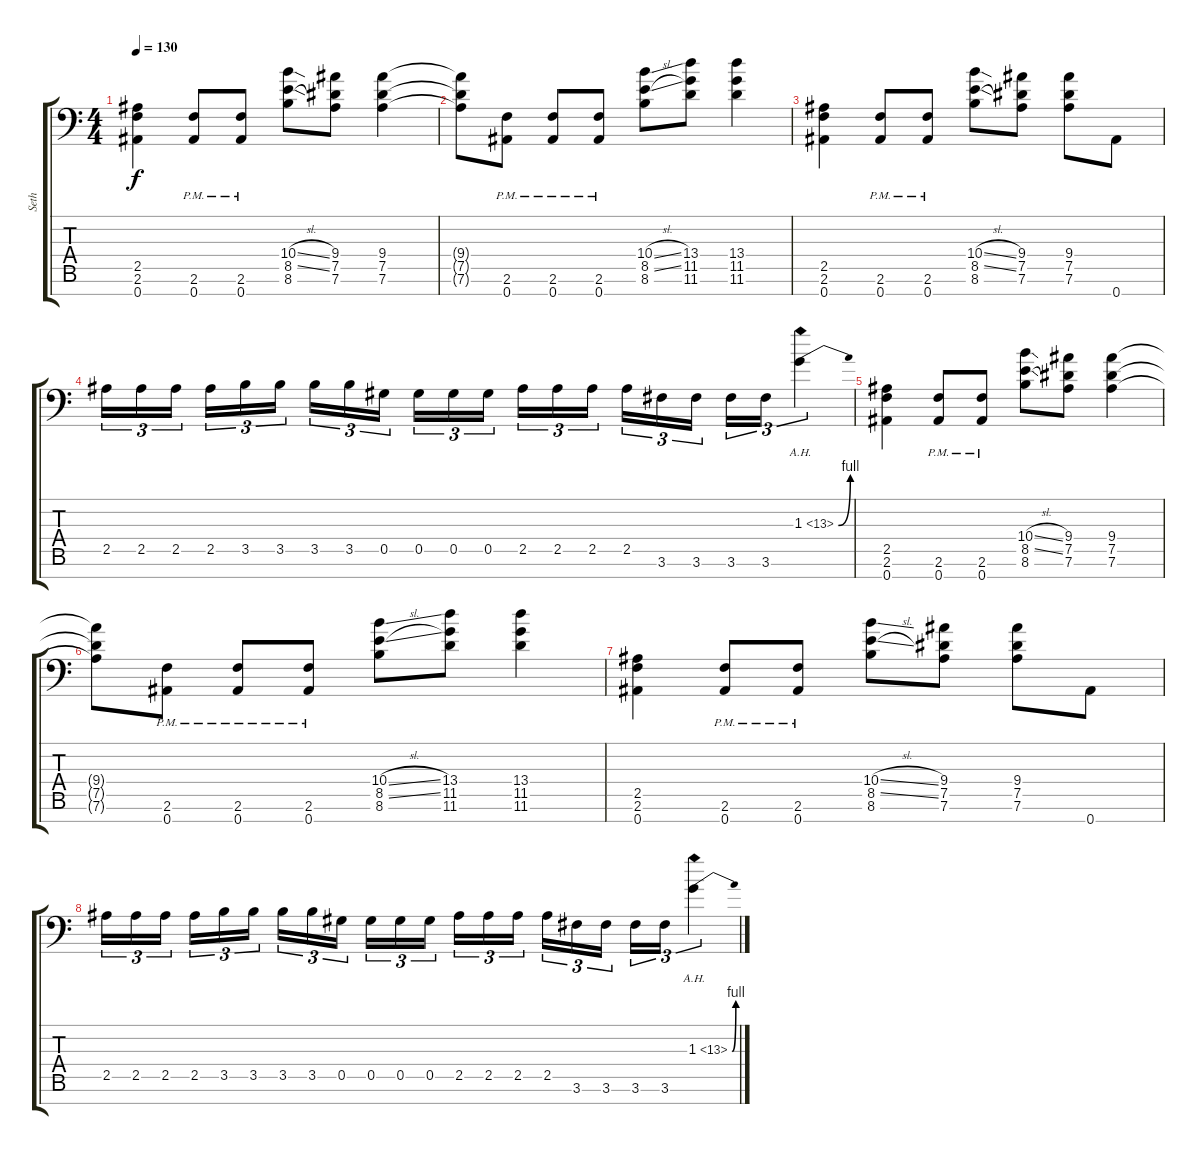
\track ("Seth" "Seth") {instrument distortionguitar}
\staff {score tabs}
\tuning (Eb4 Bb3 Gb3 Db3 Ab2 Eb2 Bb1) {hide}
\ts (4 4)
\tempo 130
\clef f4
\ks c
(2.5 2.6 0.7).4{dy f} (2.6{pm} 0.7{pm}).8 (2.6{pm} 0.7{pm}).8 (10.4{sl} 8.5{sl} 8.6).8 (9.4 7.5 7.6).8 (9.4 7.5 7.6).4 |
(9.4{t} 7.5{t} 7.6{t}).8 (2.6{pm} 0.7{pm}).8 (2.6{pm} 0.7{pm}).8 (2.6{pm} 0.7{pm}).8 (10.4{sl} 8.5{sl} 8.6).8 (13.4 11.5 11.6).8 (13.4 11.5 11.6).4 |
(2.5 2.6 0.7).4 (2.6{pm} 0.7{pm}).8 (2.6{pm} 0.7{pm}).8 (10.4{sl} 8.5{sl} 8.6).8 (9.4 7.5 7.6).8 (9.4 7.5 7.6).8 0.7.8 |
2.5.16{tu (3 2)} 2.5.16{tu (3 2)} 2.5.16{tu (3 2) beam splitsecondary} 2.5.16{tu (3 2)} 3.5.16{tu (3 2)} 3.5.16{tu (3 2)} 3.5.16{tu (3 2)} 3.5.16{tu (3 2)} 0.5.16{tu (3 2) beam splitsecondary} 0.5.16{tu (3 2)} 0.5.16{tu (3 2)} 0.5.16{tu (3 2)} 2.5.16{tu (3 2)} 2.5.16{tu (3 2)} 2.5.16{tu (3 2) beam splitsecondary} 2.5.16{tu (3 2)} 3.6.16{tu (3 2)} 3.6.16{tu (3 2)} 3.6.16{tu (3 2)} 3.6.16{tu (3 2)} 1.3{be (bend 0 0 60 4) ah 12}.4{tu (3 2)} |
(2.5 2.6 0.7).4{volume 16} (2.6{pm} 0.7{pm}).8 (2.6{pm} 0.7{pm}).8 (10.4{sl} 8.5{sl} 8.6).8 (9.4 7.5 7.6).8 (9.4 7.5 7.6).4 |
(9.4{t} 7.5{t} 7.6{t}).8 (2.6{pm} 0.7{pm}).8 (2.6{pm} 0.7{pm}).8 (2.6{pm} 0.7{pm}).8 (10.4{sl} 8.5{sl} 8.6).8 (13.4 11.5 11.6).8 (13.4 11.5 11.6).4 |
(2.5 2.6 0.7).4 (2.6{pm} 0.7{pm}).8 (2.6{pm} 0.7{pm}).8 (10.4{sl} 8.5{sl} 8.6).8 (9.4 7.5 7.6).8 (9.4 7.5 7.6).8 0.7.8 |
2.5.16{tu (3 2)} 2.5.16{tu (3 2)} 2.5.16{tu (3 2) beam splitsecondary} 2.5.16{tu (3 2)} 3.5.16{tu (3 2)} 3.5.16{tu (3 2)} 3.5.16{tu (3 2)} 3.5.16{tu (3 2)} 0.5.16{tu (3 2) beam splitsecondary} 0.5.16{tu (3 2)} 0.5.16{tu (3 2)} 0.5.16{tu (3 2)} 2.5.16{tu (3 2)} 2.5.16{tu (3 2)} 2.5.16{tu (3 2) beam splitsecondary} 2.5.16{tu (3 2)} 3.6.16{tu (3 2)} 3.6.16{tu (3 2)} 3.6.16{tu (3 2)} 3.6.16{tu (3 2)} 1.3{be (bend 0 0 60 4) ah 12}.4{tu (3 2)}
